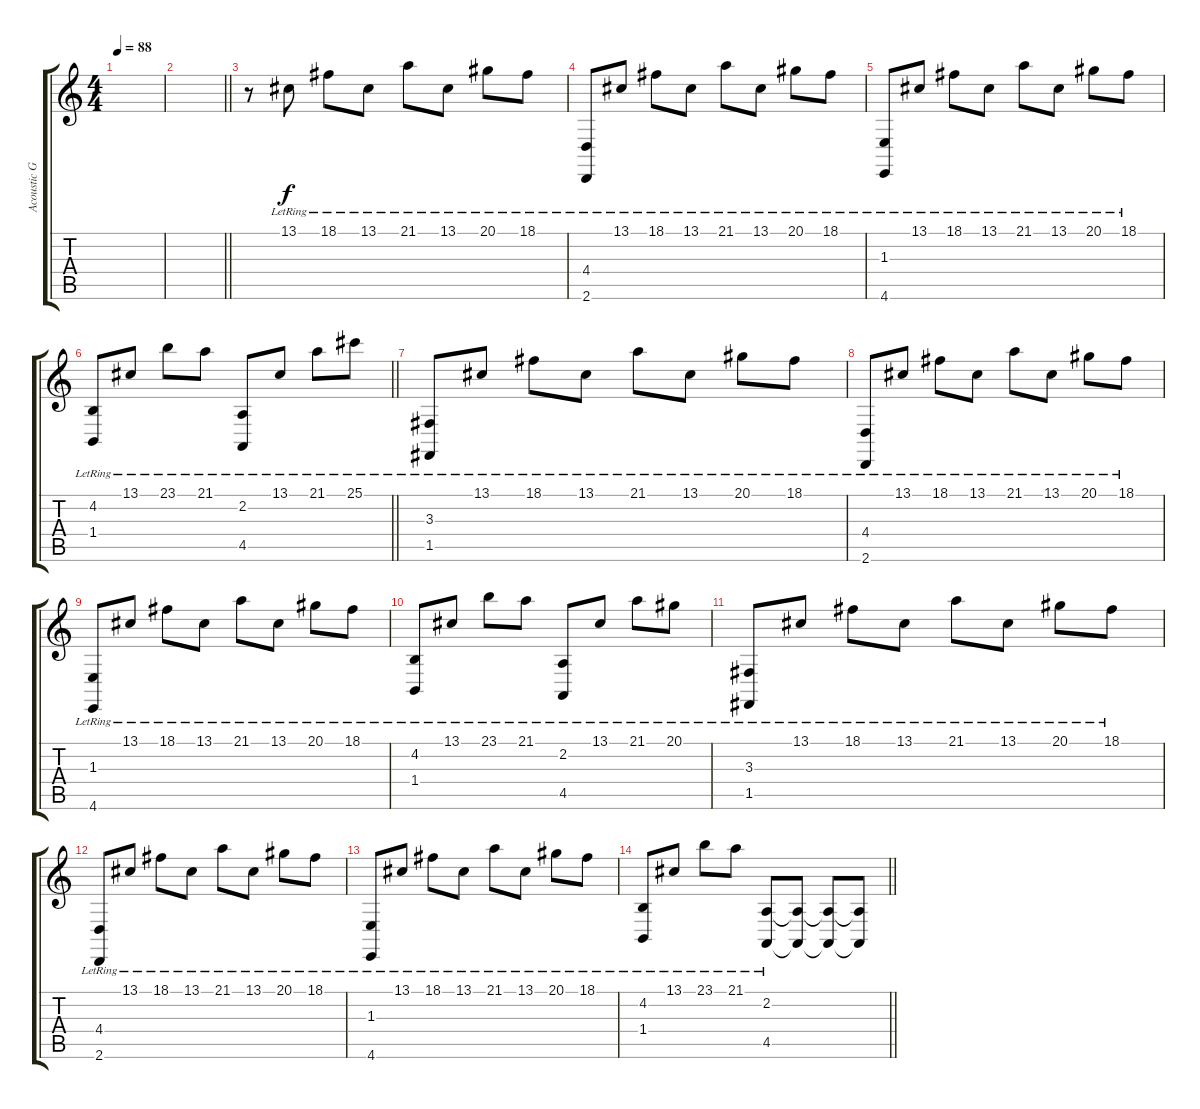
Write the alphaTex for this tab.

\track ("Acoustic Grand Piano" "Acoustic G") {instrument acousticgrandpiano}
\staff {score tabs}
\tuning (C4 G3 Eb3 Bb2 F2 C2) {hide}
\ts (4 4)
\tempo 88
\clef g2
\ks c
|
\barLineRight lightlight
|
r.8 13.1{lr}.8 18.1{lr}.8 13.1{lr}.8 21.1{lr}.8 13.1{lr}.8 20.1{lr}.8 18.1{lr}.8 |
(4.4{lr} 2.6{lr}).8 13.1{lr}.8 18.1{lr}.8 13.1{lr}.8 21.1{lr}.8 13.1{lr}.8 20.1{lr}.8 18.1{lr}.8 |
(1.3{lr} 4.6{lr}).8 13.1{lr}.8 18.1{lr}.8 13.1{lr}.8 21.1{lr}.8 13.1{lr}.8 20.1{lr}.8 18.1{lr}.8 |
\barLineRight lightlight
(4.2{lr} 1.4{lr}).8 13.1{lr}.8 23.1{lr}.8 21.1{lr}.8 (2.2{lr} 4.5{lr}).8 13.1{lr}.8 21.1{lr}.8 25.1{lr}.8 |
(3.3{lr} 1.5{lr}).8 13.1{lr}.8 18.1{lr}.8 13.1{lr}.8 21.1{lr}.8 13.1{lr}.8 20.1{lr}.8 18.1{lr}.8 |
(4.4{lr} 2.6{lr}).8 13.1{lr}.8 18.1{lr}.8 13.1{lr}.8 21.1{lr}.8 13.1{lr}.8 20.1{lr}.8 18.1{lr}.8 |
(1.3{lr} 4.6{lr}).8 13.1{lr}.8 18.1{lr}.8 13.1{lr}.8 21.1{lr}.8 13.1{lr}.8 20.1{lr}.8 18.1{lr}.8 |
(4.2{lr} 1.4{lr}).8 13.1{lr}.8 23.1{lr}.8 21.1{lr}.8 (2.2{lr} 4.5{lr}).8 13.1{lr}.8 21.1{lr}.8 20.1{lr}.8 |
(3.3{lr} 1.5{lr}).8 13.1{lr}.8 18.1{lr}.8 13.1{lr}.8 21.1{lr}.8 13.1{lr}.8 20.1{lr}.8 18.1{lr}.8 |
(4.4{lr} 2.6{lr}).8 13.1{lr}.8 18.1{lr}.8 13.1{lr}.8 21.1{lr}.8 13.1{lr}.8 20.1{lr}.8 18.1{lr}.8 |
(1.3{lr} 4.6{lr}).8 13.1{lr}.8 18.1{lr}.8 13.1{lr}.8 21.1{lr}.8 13.1{lr}.8 20.1{lr}.8 18.1{lr}.8 |
\barLineRight lightlight
(4.2{lr} 1.4{lr}).8 13.1{lr}.8 23.1{lr}.8 21.1{lr}.8 (2.2{lr} 4.5{lr}).8 (2.2{t} 4.5{t}).8 (2.2{t} 4.5{t}).8 (2.2{t} 4.5{t}).8
